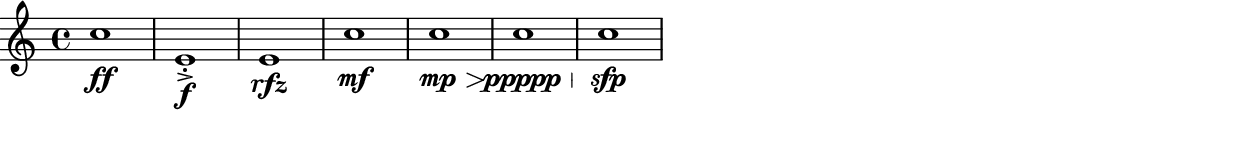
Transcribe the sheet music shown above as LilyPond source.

%% Generated by lilypond-book.py
%% Options: [alt=[image of music],printfilename,indent=0\mm,texidoc,line-width=160\mm]
\include "lilypond-book-preamble.ly"







% ****************************************************************
% Start cut-&-pastable-section 
% ****************************************************************

\paper {
  #(define dump-extents #t)
  
  indent = 0\mm
  line-width = 160\mm
  force-assignment = #""
  line-width = #(- line-width (* mm  3.000000))
}

\layout {
  
}



% ****************************************************************
% ly snippet:
% ****************************************************************
\sourcefilename "dynamics-glyphs.ly"
\sourcefileline 0

\version "2.10.0"

\header {texidoc = "Dynamic letters are kerned, and their weight
matches that of the hairpin signs.  The dynamic scripts should be
horizontally centered on the note head.  Scripts that should appear
closer to the note head (staccato, accent) are reckoned with.
"  }


\relative c'' {
  c1\ff
  e,-.-> \f
  e \rfz		      
  c' \mf
  c \mp \> 
  c\!\ppppp \< 
  c\sfp\!
}




% ****************************************************************
% end ly snippet
% ****************************************************************
